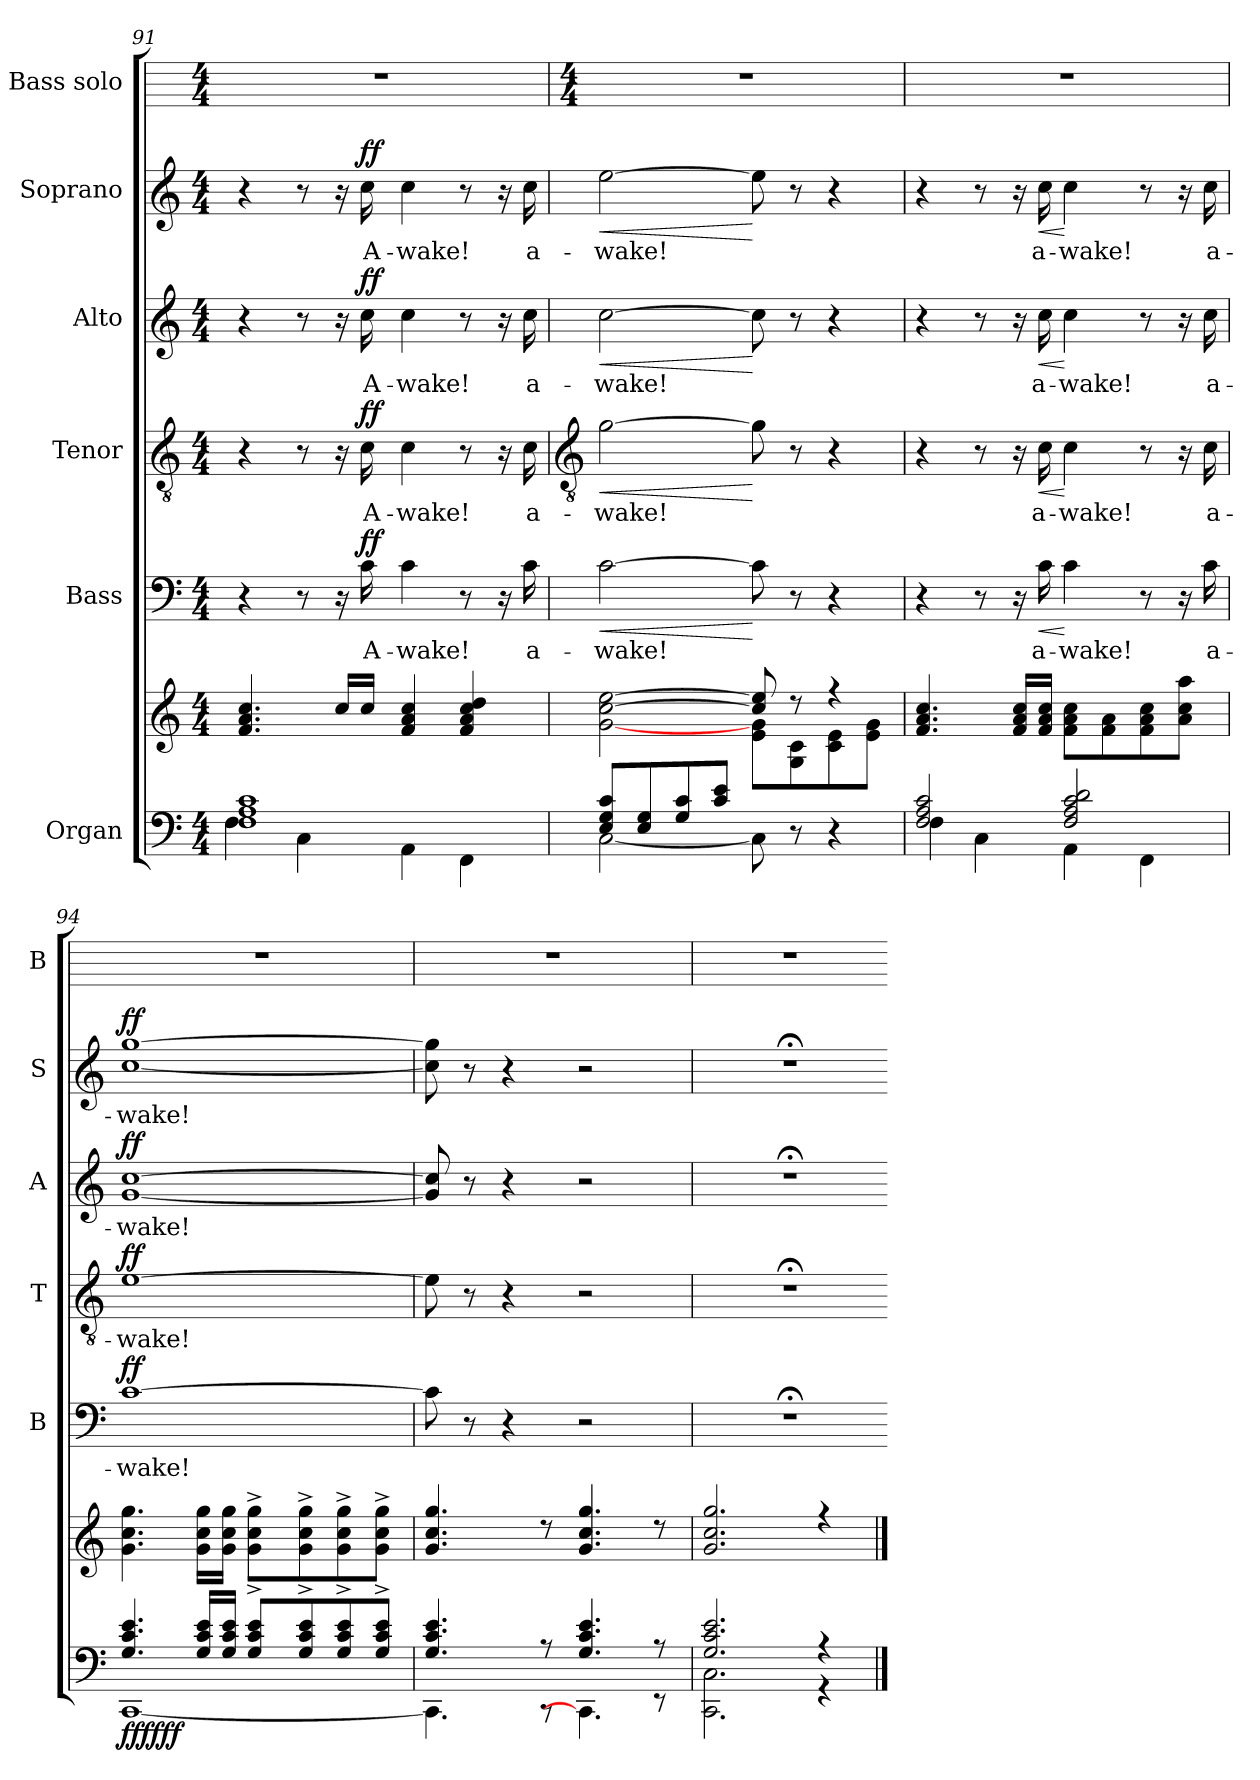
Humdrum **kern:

**kern	**kern	**dynam	**kern	**text	**dynam	**kern	**text	**dynam	**kern	**text	**dynam	**kern	**text	**dynam	**kern
*part6	*part6	*part6	*part5	*part5	*part5	*part4	*part4	*part4	*part3	*part3	*part3	*part2	*part2	*part2	*part1
*staff7	*staff6	*staff6/7	*staff5	*staff5	*staff5	*staff4	*staff4	*staff4	*staff3	*staff3	*staff3	*staff2	*staff2	*staff2	*staff1
*I"Organ	*	*	*I"Bass	*	*	*I"Tenor	*	*	*I"Alto	*	*	*I"Soprano	*	*	*I"Bass solo
*	*	*	*I'B	*	*	*I'T	*	*	*I'A	*	*	*I'S	*	*	*I'B
*clefF4	*clefG2	*	*clefF4	*	*	*clefGv2	*	*	*clefG2	*	*	*clefG2	*	*	*
*k[]	*k[]	*	*k[]	*	*	*k[]	*	*	*k[]	*	*	*k[]	*	*	*
*C:	*C:	*	*C:	*	*	*C:	*	*	*C:	*	*	*C:	*	*	*
*M4/4	*M4/4	*	*M4/4	*	*	*M4/4	*	*	*M4/4	*	*	*M4/4	*	*	*M4/4
=91	=91	=91	=91	=91	=91	=91	=91	=91	=91	=91	=91	=91	=91	=91	=91
*^	*^	*	*	*	*	*	*	*	*	*	*	*	*	*	*
1F/ 1A/ 1c/	4F\	4.f 4.a 4.cc	1ryy	.	4r	.	.	4r	.	.	4r	.	.	4r	.	.	1r
.	4C\	.	.	.	8r	.	.	8r	.	.	8r	.	.	8r	.	.	.
.	.	16ccLL	.	.	16r	.	.	16r	.	.	16r	.	.	16r	.	.	.
!	!	!	!	!	!	!LO:LY:b	!LO:DY:b	!	!LO:LY:b	!LO:DY:b	!	!LO:LY:b	!LO:DY:b	!	!LO:LY:b	!LO:DY:b	!
.	.	16ccJJ	.	.	16c	A-	ff	16c	A-	ff	16cc	A-	ff	16cc	A-	ff	.
!	!	!	!	!	!	!LO:LY:b	!	!	!LO:LY:b	!	!	!LO:LY:b	!	!	!LO:LY:b	!	!
.	4AA\	4f 4a 4cc	.	.	4c	-wake!	.	4c	-wake!	.	4cc	-wake!	.	4cc	-wake!	.	.
.	4FF\	4f 4a 4cc 4dd	.	.	8r	.	.	8r	.	.	8r	.	.	8r	.	.	.
.	.	.	.	.	16r	.	.	16r	.	.	16r	.	.	16r	.	.	.
!	!	!	!	!	!	!LO:LY:b	!	!	!LO:LY:b	!	!	!LO:LY:b	!	!	!LO:LY:b	!	!
.	.	.	.	.	16c	a-	.	16c	a-	.	16cc	a-	.	16cc	a-	.	.
!!LO:LB:g=z
=92	=92	=92	=92	=92	=92	=92	=92	=92	=92	=92	=92	=92	=92	=92	=92	=92	=92
*	*	*	*	*	*	*	*	*clefGv2	*	*	*	*	*	*	*	*	*
*	*	*	*	*	*	*	*	*	*	*	*	*	*	*	*	*	*M4/4
!	!	!	!	!	!	!LO:LY:b	!LO:HP:b	!	!LO:LY:b	!LO:HP:b	!	!LO:LY:b	!LO:HP:b	!	!LO:LY:b	!LO:HP:b	!
8E/ 8G/ 8c/L	[2C\	[2g [2cc [2ee	2ryy	.	[2c	-wake!	<	[2g	-wake!	<	[2cc	-wake!	<	[2ee	-wake!	<	1r
8E/ 8G/	.	.	.	.	.	.	.	.	.	.	.	.	.	.	.	.	.
8G/ 8c/	.	.	.	.	.	.	.	.	.	.	.	.	.	.	.	.	.
8c/ 8e/J	.	.	.	.	.	.	.	.	.	.	.	.	.	.	.	.	.
2ryy	8C\]	8cc/] 8ee/]	8e\ 8g\L	.	8c]	.	[	8g]	.	[	8cc]	.	[	8ee]	.	[	.
.	8r	8r	8G\ 8c\	.	8r	.	.	8r	.	.	8r	.	.	8r	.	.	.
.	4r	4r	8c\ 8e\	.	4r	.	.	4r	.	.	4r	.	.	4r	.	.	.
.	.	.	8e\ 8g\J	.	.	.	.	.	.	.	.	.	.	.	.	.	.
=93	=93	=93	=93	=93	=93	=93	=93	=93	=93	=93	=93	=93	=93	=93	=93	=93	=93
2F/ 2A/ 2c/	4F\	4.f 4.a 4.cc	2ryy	.	4r	.	.	4r	.	.	4r	.	.	4r	.	.	1r
.	4C\	.	.	.	8r	.	.	8r	.	.	8r	.	.	8r	.	.	.
.	.	16f 16a 16ccLL	.	.	16r	.	.	16r	.	.	16r	.	.	16r	.	.	.
!	!	!	!	!	!	!LO:LY:b	!LO:HP:b	!	!LO:LY:b	!LO:HP:b	!	!LO:LY:b	!LO:HP:b	!	!LO:LY:b	!LO:HP:b	!
.	.	16f 16a 16ccJJ	.	.	16c	a-	<	16c	a-	<	16cc	a-	<	16cc	a-	<	.
!	!	!	!	!	!	!LO:LY:b	!	!	!LO:LY:b	!	!	!LO:LY:b	!	!	!LO:LY:b	!	!
2F/ 2A/ 2c/ 2d/	4AA\	8f 8a 8ccL	8ryy	.	4c	-wake!	[	4c	-wake!	[	4cc	-wake!	[	4cc	-wake!	[	.
.	.	8f 8a	4.ryy	.	.	.	.	.	.	.	.	.	.	.	.	.	.
.	4FF\	8f 8a 8cc	.	.	8r	.	.	8r	.	.	8r	.	.	8r	.	.	.
.	.	8a 8cc 8aaJ	.	.	16r	.	.	16r	.	.	16r	.	.	16r	.	.	.
!	!	!	!	!	!	!LO:LY:b	!	!	!LO:LY:b	!	!	!LO:LY:b	!	!	!LO:LY:b	!	!
.	.	.	.	.	16c	a-	.	16c	a-	.	16cc	a-	.	16cc	a-	.	.
=94	=94	=94	=94	=94	=94	=94	=94	=94	=94	=94	=94	=94	=94	=94	=94	=94	=94
!	!	!	!	!LO:DY:b=2	!	!LO:LY:b	!	!	!LO:LY:b	!	!	!LO:LY:b	!	!	!LO:LY:b	!	!
!	!	!	!	!LO:DY:n=1:b=2	!	!	!	!	!	!	!	!	!	!	!	!	!
!	!	!	!	!LO:DY:n=2:b	!	!	!LO:DY:b	!	!	!LO:DY:b	!	!	!LO:DY:b	!	!	!LO:DY:b	!
4.G/ 4.c/ 4.e/	[1CC\	4.g 4.cc 4.gg	2ryy	ff ff ff	[1c	wake!	ff	[1e	wake!	ff	[1g [1cc	wake!	ff	[1cc [1gg	wake!	ff	1r
16G/ 16c/ 16e/LL	.	16g 16cc 16ggLL	.	.	.	.	.	.	.	.	.	.	.	.	.	.	.
16G/ 16c/ 16e/JJ	.	16g 16cc 16ggJJ	.	.	.	.	.	.	.	.	.	.	.	.	.	.	.
8G/^ 8c/^ 8e/^L	.	8g^ 8cc^ 8gg^L	16ryy	.	.	.	.	.	.	.	.	.	.	.	.	.	.
.	.	.	4..ryy	.	.	.	.	.	.	.	.	.	.	.	.	.	.
8G/^ 8c/^ 8e/^	.	8g^ 8cc^ 8gg^	.	.	.	.	.	.	.	.	.	.	.	.	.	.	.
8G/^ 8c/^ 8e/^	.	8g^ 8cc^ 8gg^	.	.	.	.	.	.	.	.	.	.	.	.	.	.	.
8G/^ 8c/^ 8e/^J	.	8g^ 8cc^ 8gg^J	.	.	.	.	.	.	.	.	.	.	.	.	.	.	.
=95	=95	=95	=95	=95	=95	=95	=95	=95	=95	=95	=95	=95	=95	=95	=95	=95	=95
4.G/ 4.c/ 4.e/	4.CC\]	4.g 4.cc 4.gg	1ryy	.	8c]	.	.	8e]	.	.	8g] 8cc]	.	.	8cc] 8gg]	.	.	1r
.	.	.	.	.	8r	.	.	8r	.	.	8r	.	.	8r	.	.	.
.	.	.	.	.	4r	.	.	4r	.	.	4r	.	.	4r	.	.	.
8r	8r	8r	.	.	.	.	.	.	.	.	.	.	.	.	.	.	.
4.G/ 4.c/ 4.e/	4.CC\]	4.g 4.cc 4.gg	.	.	2r	.	.	2r	.	.	2r	.	.	2r	.	.	.
8r	8r	8r	.	.	.	.	.	.	.	.	.	.	.	.	.	.	.
=96	=96	=96	=96	=96	=96	=96	=96	=96	=96	=96	=96	=96	=96	=96	=96	=96	=96
2.G/ 2.c/ 2.e/	2.CC\ 2.C\	2.g 2.cc 2.gg	1ryy	.	1r;<	.	.	1r;<	.	.	1r;<	.	.	1r;<	.	.	1r
4r	4r	4r	.	.	.	.	.	.	.	.	.	.	.	.	.	.	.
*v	*v	*	*	*	*	*	*	*	*	*	*	*	*	*	*	*	*
*	*v	*v	*	*	*	*	*	*	*	*	*	*	*	*	*	*
==	==	=	==	=	=	==	=	=	==	=	=	==	=	=	=
*-	*-	*-	*-	*-	*-	*-	*-	*-	*-	*-	*-	*-	*-	*-	*-
